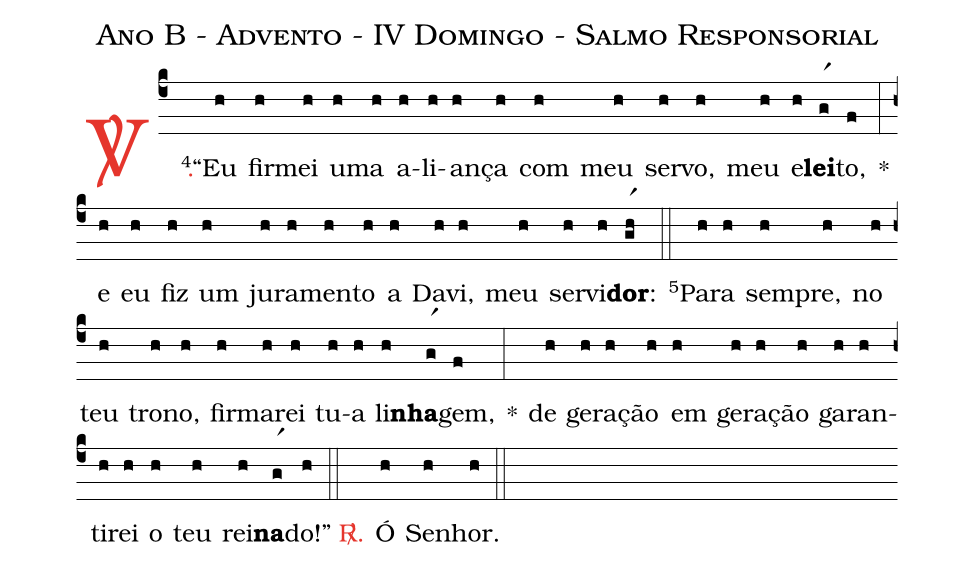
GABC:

name: Ano B - Advento - IV Domingo - Salmo Responsorial;
%%
(c4)

<c><sp>V/</sp>.</c>() <v>\VSup{4}</v>``Eu(h) fir(h)mei(h) u(h)ma(h) a(h)li(h)an(h)ça(h) com(h) meu(h) ser(h)vo,(h) meu(h) e(h)<b>lei</b>(gr1)to,(f) *(:)
e(h) eu(h) fiz(h) um(h) ju(h)ra(h)men(h)to(h) a(h) Da(h)vi,(h) meu(h) ser(h)vi(h)<b>dor</b>:(gr1h)

(::)

<v>\VSup{5}</v>Pa(h)ra(h) sem(h)pre,(h) no(h) teu(h) tro(h)no,(h) fir(h)ma(h)rei(h) tu(h)a(h) li(h)<b>nha</b>(gr1)gem,(f) *(:)
de(h) ge(h)ra(h)ção(h) em(h) ge(h)ra(h)ção(h) ga(h)ran(h)ti(h)rei(h) o(h) teu(h) rei(h)<b>na</b>(gr1)do!''(h)

(::)

<c><sp>R/</sp>.</c>() Ó(h) Se(h)nhor.(h)

(::)
